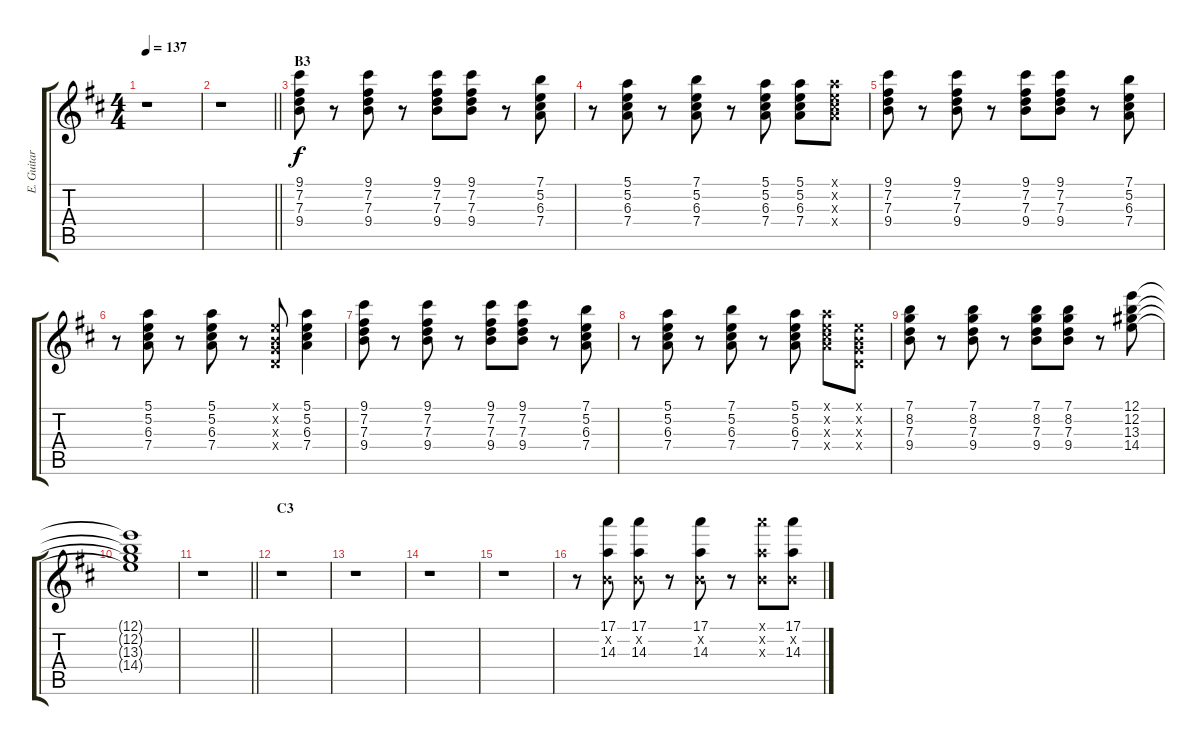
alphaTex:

\track ("E. Guitar III" "E. Guitar ") {instrument overdrivenguitar}
\staff {score tabs}
\tuning (E4 B3 G3 D3 A2 E2) {hide}
\ts (4 4)
\tempo 137
\clef g2
\ks d
r.1{dy f} |
\barLineRight lightlight
r.1 |
\section ("" "B3")
(9.1 7.2 7.3 9.4).8 r.8 (9.1 7.2 7.3 9.4).8 r.8 (9.1 7.2 7.3 9.4).8 (9.1 7.2 7.3 9.4).8 r.8 (7.1 5.2 6.3 7.4).8 |
r.8 (5.1 5.2 6.3 7.4).8 r.8 (7.1 5.2 6.3 7.4).8 r.8 (5.1 5.2 6.3 7.4).8 (5.1 5.2 6.3 7.4).8 (5.1{x} 5.2{x} 6.3{x} 7.4{x}).8 |
(9.1 7.2 7.3 9.4).8 r.8 (9.1 7.2 7.3 9.4).8 r.8 (9.1 7.2 7.3 9.4).8 (9.1 7.2 7.3 9.4).8 r.8 (7.1 5.2 6.3 7.4).8 |
r.8 (5.1 5.2 6.3 7.4).8 r.8 (5.1 5.2 6.3 7.4).8 r.8 (0.1{x} 0.2{x} 0.3{x} 0.4{x}).8 (5.1 5.2 6.3 7.4).4 |
(9.1 7.2 7.3 9.4).8 r.8 (9.1 7.2 7.3 9.4).8 r.8 (9.1 7.2 7.3 9.4).8 (9.1 7.2 7.3 9.4).8 r.8 (7.1 5.2 6.3 7.4).8 |
r.8 (5.1 5.2 6.3 7.4).8 r.8 (7.1 5.2 6.3 7.4).8 r.8 (5.1 5.2 6.3 7.4).8 (5.1{x} 5.2{x} 6.3{x} 7.4{x}).8 (0.1{x} 0.2{x} 0.3{x} 0.4{x}).8 |
(7.1 8.2 7.3 9.4).8 r.8 (7.1 8.2 7.3 9.4).8 r.8 (7.1 8.2 7.3 9.4).8 (7.1 8.2 7.3 9.4).8 r.8 (12.1 12.2 13.3 14.4).8 |
(12.1{t} 12.2{t} 13.3{t} 14.4{t}).1 |
\barLineRight lightlight
r.1 |
\section ("" "C3")
r.1 |
r.1 |
r.1 |
r.1 |
r.8 (17.1 0.2{x} 14.3).8 (17.1 0.2{x} 14.3).8 r.8 (17.1 0.2{x} 14.3).8 r.8 (17.1{x} 0.2{x} 14.3{x}).8 (17.1 0.2{x} 14.3).8
